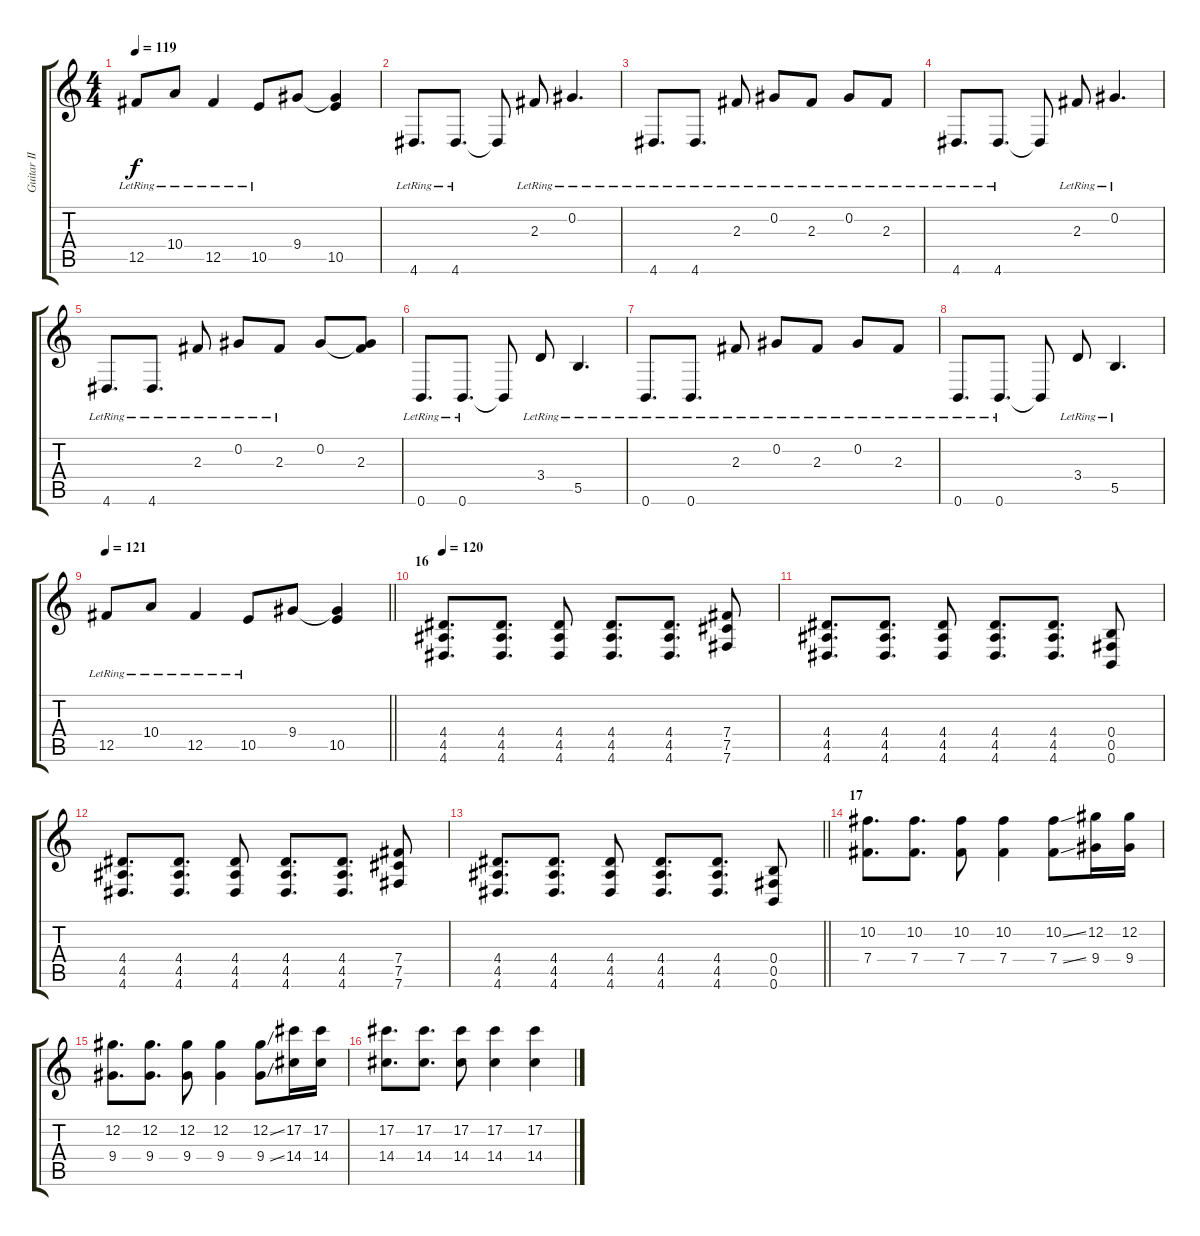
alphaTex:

\track ("Guitar II" "Guitar II") {instrument distortionguitar}
\staff {score tabs}
\tuning (Db4 Ab3 E3 B2 Gb2 B1) {hide}
\ts (4 4)
\tempo 119
\clef g2
\ks c
12.5{lr}.8{dy f} 10.4{lr}.8 12.5{lr}.4 10.5{lr}.8 9.4.8 (9.4{t} 10.5).4 |
4.6{lr}.8{d} 4.6{lr}.8{d} 4.6{t}.8 2.3{lr}.8 0.2{lr}.4{d} |
4.6{lr}.8{d} 4.6{lr}.8{d} 2.3{lr}.8 0.2{lr}.8 2.3{lr}.8 0.2{lr}.8 2.3{lr}.8 |
4.6{lr}.8{d} 4.6{lr}.8{d} 4.6{t}.8 2.3{lr}.8 0.2{lr}.4{d} |
4.6{lr}.8{d} 4.6{lr}.8{d} 2.3{lr}.8 0.2{lr}.8 2.3{lr}.8 0.2.8 (0.2{t} 2.3).8 |
0.6{lr}.8{d} 0.6{lr}.8{d} 0.6{t}.8 3.4{lr}.8 5.5{lr}.4{d} |
0.6{lr}.8{d} 0.6{lr}.8{d} 2.3{lr}.8 0.2{lr}.8 2.3{lr}.8 0.2{lr}.8 2.3{lr}.8 |
0.6{lr}.8{d} 0.6{lr}.8{d} 0.6{t}.8 3.4{lr}.8 5.5{lr}.4{d} |
\tempo 121
\barLineRight lightlight
12.5{lr}.8 10.4{lr}.8 12.5{lr}.4 10.5{lr}.8 9.4.8 (9.4{t} 10.5).4 |
\section ("" "16")
\tempo 120
(4.4 4.5 4.6).8{d} (4.4 4.5 4.6).8{d} (4.4 4.5 4.6).8 (4.4 4.5 4.6).8{d} (4.4 4.5 4.6).8{d} (7.4 7.5 7.6).8 |
(4.4 4.5 4.6).8{d} (4.4 4.5 4.6).8{d} (4.4 4.5 4.6).8 (4.4 4.5 4.6).8{d} (4.4 4.5 4.6).8{d} (0.4 0.5 0.6).8 |
(4.4 4.5 4.6).8{d} (4.4 4.5 4.6).8{d} (4.4 4.5 4.6).8 (4.4 4.5 4.6).8{d} (4.4 4.5 4.6).8{d} (7.4 7.5 7.6).8 |
\barLineRight lightlight
(4.4 4.5 4.6).8{d} (4.4 4.5 4.6).8{d} (4.4 4.5 4.6).8 (4.4 4.5 4.6).8{d} (4.4 4.5 4.6).8{d} (0.4 0.5 0.6).8 |
\section ("" "17")
(10.2 7.4).8{d} (10.2 7.4).8{d} (10.2 7.4).8 (10.2 7.4).4 (10.2{ss} 7.4{ss}).8 (12.2 9.4).16 (12.2 9.4).16 |
(12.2 9.4).8{d} (12.2 9.4).8{d} (12.2 9.4).8 (12.2 9.4).4 (12.2{ss} 9.4{ss}).8 (17.2 14.4).16 (17.2 14.4).16 |
(17.2 14.4).8{d} (17.2 14.4).8{d} (17.2 14.4).8 (17.2 14.4).4 (17.2 14.4).4
